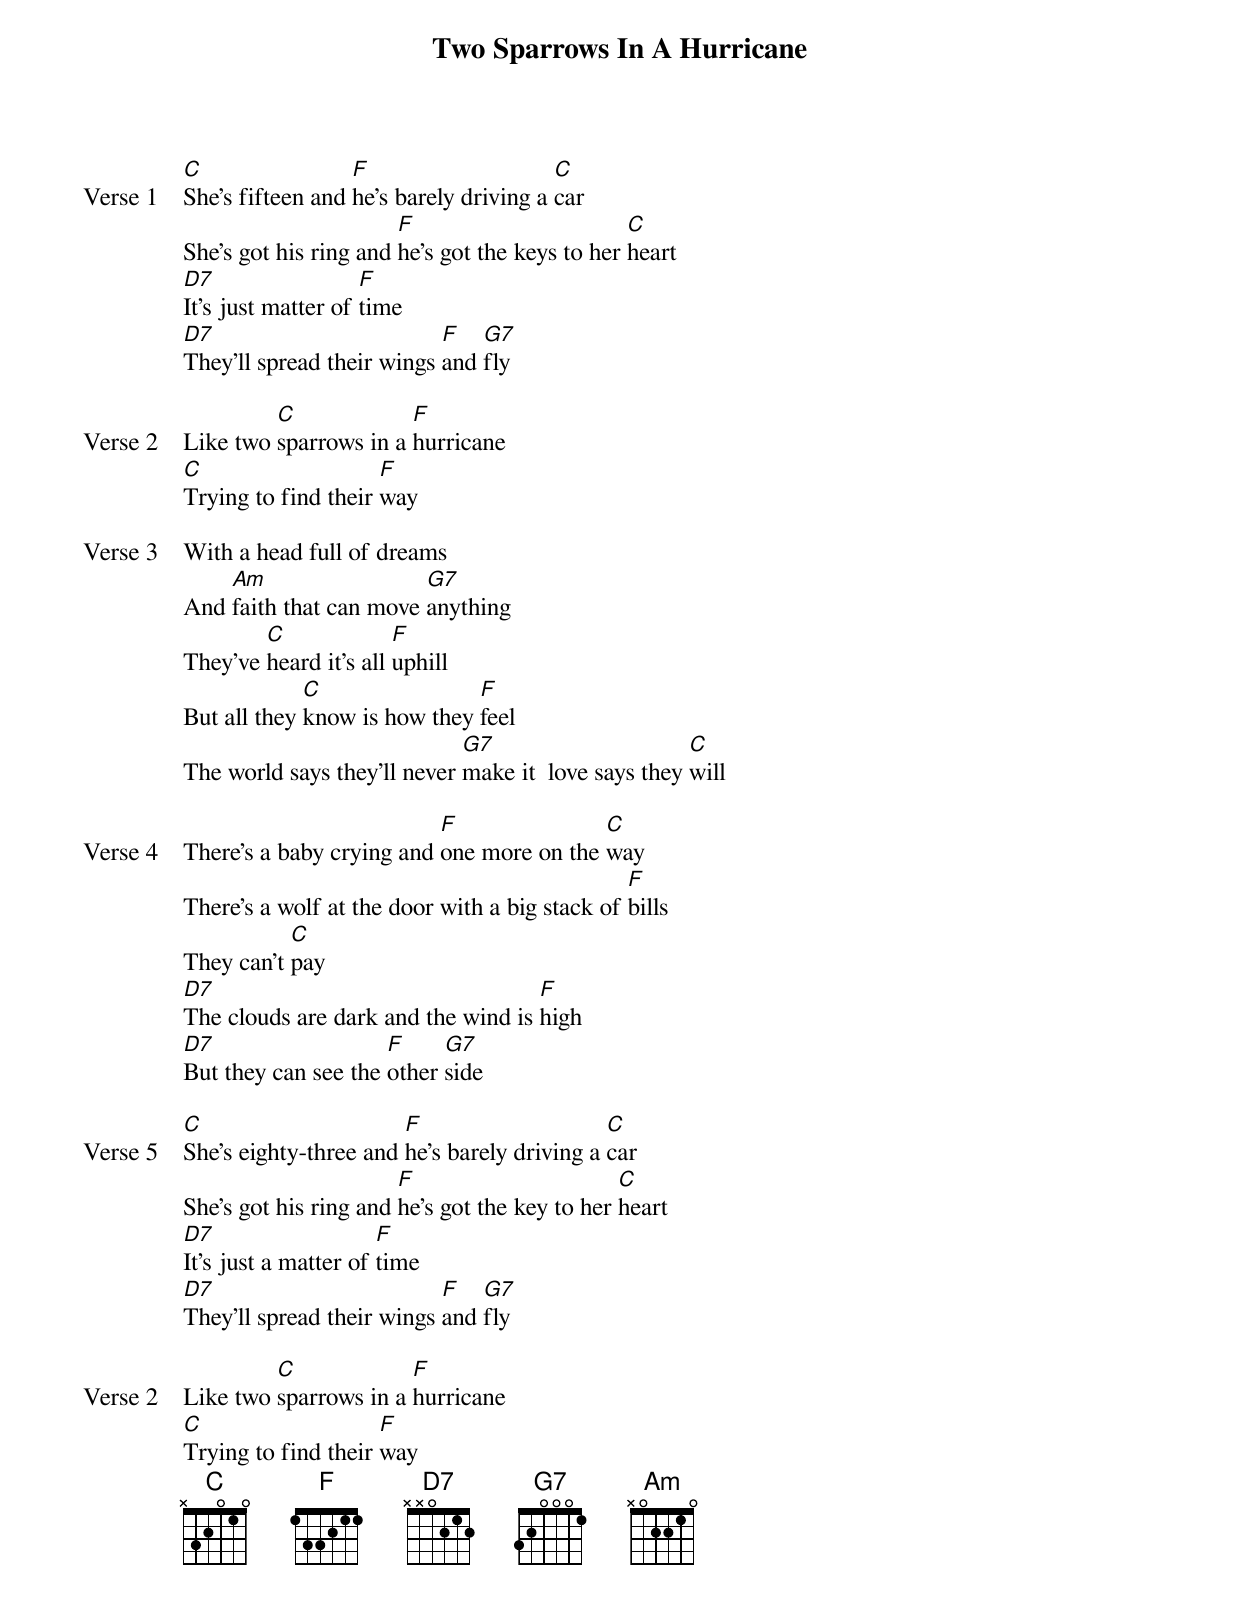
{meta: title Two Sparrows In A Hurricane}
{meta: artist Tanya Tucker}
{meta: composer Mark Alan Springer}

{start_of_verse: Verse 1}
[C]She's fifteen and [F]he's barely driving a [C]car
She's got his ring and [F]he's got the keys to her [C]heart
[D7]It's just matter of [F]time
[D7]They'll spread their wings [F]and [G7]fly
{end_of_verse}

{start_of_verse: Verse 2}
Like two [C]sparrows in a [F]hurricane
[C]Trying to find their [F]way
{end_of_verse}

{start_of_verse: Verse 3}
With a head full of dreams
And [Am]faith that can move [G7]anything
They've [C]heard it's all [F]uphill
But all they [C]know is how they [F]feel
The world says they'll never [G7]make it  love says they [C]will
{end_of_verse}

{start_of_verse: Verse 4}
There's a baby crying and [F]one more on the [C]way
There's a wolf at the door with a big stack of [F]bills
They can't [C]pay
[D7]The clouds are dark and the wind is [F]high
[D7]But they can see the [F]other [G7]side
{end_of_verse}

{start_of_verse: Verse 5}
[C]She's eighty-three and [F]he's barely driving a [C]car
She's got his ring and [F]he's got the key to her [C]heart
[D7]It's just a matter of [F]time
[D7]They'll spread their wings [F]and [G7]fly
{end_of_verse}

{start_of_verse: Verse 2}
Like two [C]sparrows in a [F]hurricane
[C]Trying to find their [F]way
{end_of_verse}
